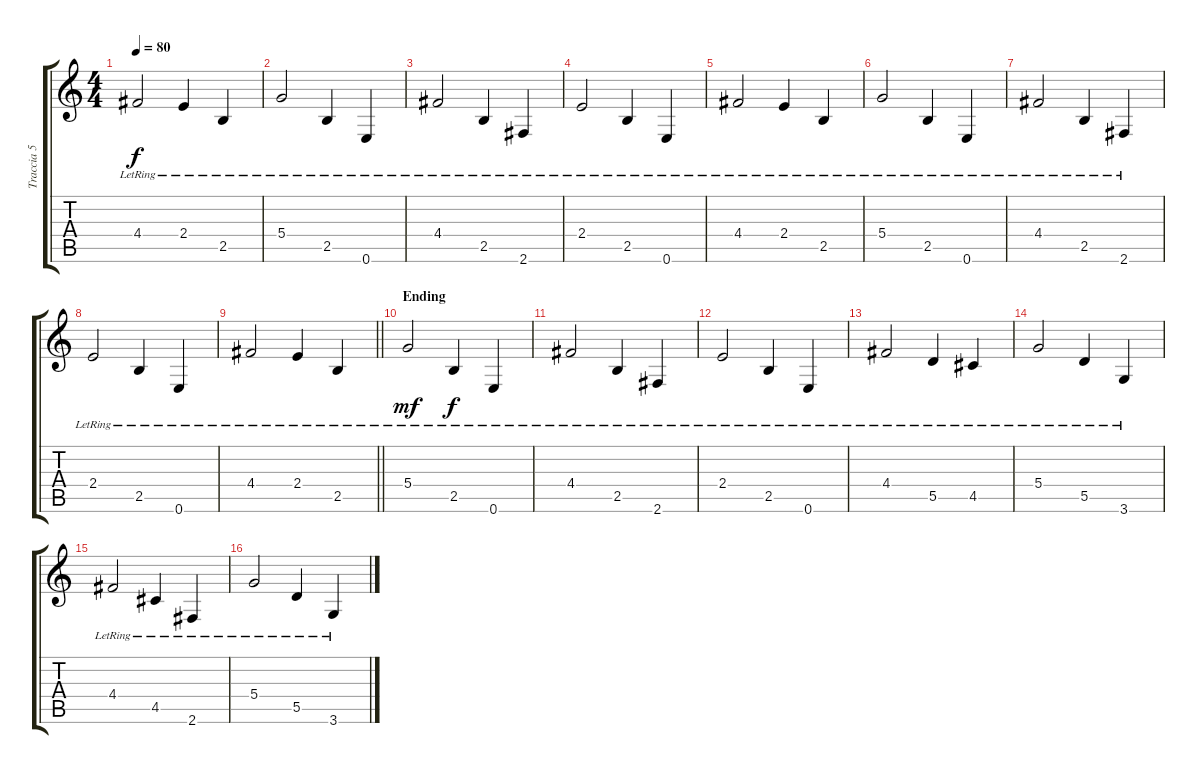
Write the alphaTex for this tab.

\track ("Traccia 5" "Traccia 5") {instrument distortionguitar}
\staff {score tabs}
\tuning (E4 B3 G3 D3 A2 E2) {hide}
\ts (4 4)
\tempo 80
\clef g2
\ks c
4.4{lr}.2{dy f} 2.4{lr}.4 2.5{lr}.4 |
5.4{lr}.2 2.5{lr}.4 0.6{lr}.4 |
4.4{lr}.2 2.5{lr}.4 2.6{lr}.4 |
2.4{lr}.2 2.5{lr}.4 0.6{lr}.4 |
4.4{lr}.2 2.4{lr}.4 2.5{lr}.4 |
5.4{lr}.2 2.5{lr}.4 0.6{lr}.4 |
4.4{lr}.2 2.5{lr}.4 2.6{lr}.4 |
2.4{lr}.2 2.5{lr}.4 0.6{lr}.4 |
\barLineRight lightlight
4.4{lr}.2 2.4{lr}.4 2.5{lr}.4 |
\section ("" "Ending")
5.4{lr}.2{dy mf} 2.5{lr}.4{dy f} 0.6{lr}.4 |
4.4{lr}.2 2.5{lr}.4 2.6{lr}.4 |
2.4{lr}.2 2.5{lr}.4 0.6{lr}.4 |
4.4{lr}.2 5.5{lr}.4 4.5{lr}.4 |
5.4{lr}.2 5.5{lr}.4 3.6{lr}.4 |
4.4{lr}.2 4.5{lr}.4 2.6{lr}.4 |
5.4{lr}.2 5.5{lr}.4 3.6{lr}.4
